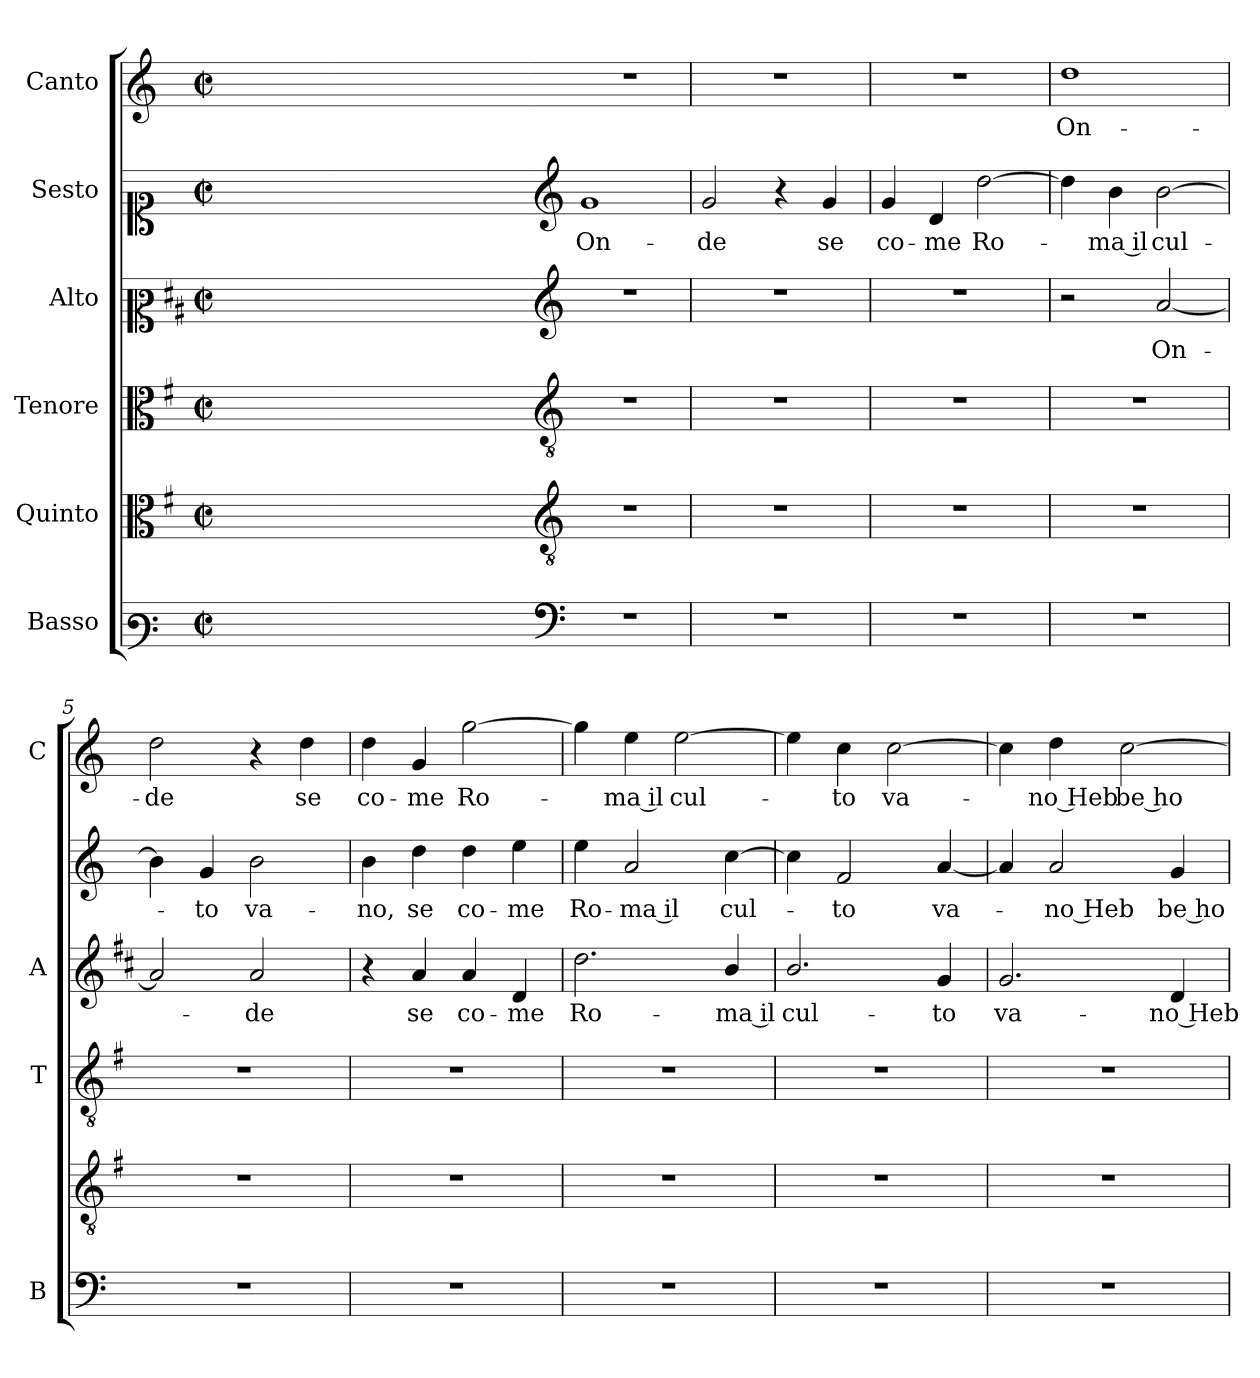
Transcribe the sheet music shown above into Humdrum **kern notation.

**kern	**kern	**kern	**kern	**text	**kern	**text	**kern	**text
*part6	*part5	*part4	*part3	*part3	*part2	*part2	*part1	*part1
*staff6	*staff5	*staff4	*staff3	*staff3	*staff2	*staff2	*staff1	*staff1
*I"Basso	*I"Quinto	*I"Tenore	*I"Alto	*	*I"Sesto	*	*I"Canto	*
*I'B	*	*I'T	*I'A	*	*	*	*I'C	*
*clefF3	*clefC3	*clefC3	*clefC2	*	*clefC1	*	*clefG2	*
*	*ITrd4c7	*ITrd4c7	*ITrd1c2	*	*	*	*	*
*k[]	*k[]	*k[]	*k[]	*	*k[]	*	*k[]	*
*C:	*C:	*C:	*C:	*	*C:	*	*C:	*
*M2/2	*M2/2	*M2/2	*M2/2	*	*M2/2	*	*M2/2	*
*met(c|)	*met(c|)	*met(c|)	*met(c|)	*	*met(c|)	*	*met(c|)	*
=	=	=	=	=	=	=	=	=
1ryy	1ryy	1ryy	1ryy	.	1ryy	.	1ryy	.
=1X-	=1X-	=1X-	=1X-	=1X-	=1X-	=1X-	=1X-	=1X-
4ryy	4ryy	4ryy	4ryy	.	4ryy	.	4ryy	.
4ryy	4ryy	4ryy	4ryy	.	4ryy	.	4ryy	.
4ryy	4ryy	4ryy	4ryy	.	4ryy	.	4ryy	.
4ryy	4ryy	4ryy	4ryy	.	4ryy	.	4ryy	.
=1-	=1-	=1-	=1-	=1-	=1-	=1-	=1-	=1-
*clefF4	*clefGv2	*clefGv2	*clefG2	*	*clefG2	*	*	*
!	!	!	!	!	!	!LO:LY:b	!	!
1r	1r	1r	1r	.	1g	On-	1r	.
=2	=2	=2	=2	=2	=2	=2	=2	=2
!	!	!	!	!	!	!LO:LY:b	!	!
1r	1r	1r	1r	.	2g/	-de	1r	.
.	.	.	.	.	4r	.	.	.
!	!	!	!	!	!	!LO:LY:b	!	!
.	.	.	.	.	4g/	se	.	.
=3	=3	=3	=3	=3	=3	=3	=3	=3
!	!	!	!	!	!	!LO:LY:b	!	!
1r	1r	1r	1r	.	4g/	co-	1r	.
!	!	!	!	!	!	!LO:LY:b	!	!
.	.	.	.	.	4d/	-me	.	.
!	!	!	!	!	!	!LO:LY:b	!	!
.	.	.	.	.	[2dd\	Ro-	.	.
=4	=4	=4	=4	=4	=4	=4	=4	=4
!	!	!	!	!	!	!	!	!LO:LY:b
1r	1r	1r	2r	.	4dd\]	.	1dd	On-
!	!	!	!	!	!	!LO:LY:b	!	!
.	.	.	.	.	4b\	-ma il	.	.
!	!	!	!	!LO:LY:b	!	!LO:LY:b	!	!
.	.	.	[2g/	On-	[2b\	cul-	.	.
=5	=5	=5	=5	=5	=5	=5	=5	=5
!	!	!	!	!	!	!	!	!LO:LY:b
1r	1r	1r	2g/]	.	4b\]	.	2dd\	-de
!	!	!	!	!	!	!LO:LY:b	!	!
.	.	.	.	.	4g/	-to	.	.
!	!	!	!	!LO:LY:b	!	!LO:LY:b	!	!
.	.	.	2g/	-de	2b\	va-	4r	.
!	!	!	!	!	!	!	!	!LO:LY:b
.	.	.	.	.	.	.	4dd\	se
=6	=6	=6	=6	=6	=6	=6	=6	=6
!	!	!	!	!	!	!LO:LY:b	!	!LO:LY:b
1r	1r	1r	4r	.	4b\	-no,	4dd\	co-
!	!	!	!	!LO:LY:b	!	!LO:LY:b	!	!LO:LY:b
.	.	.	4g/	se	4dd\	se	4g/	-me
!	!	!	!	!LO:LY:b	!	!LO:LY:b	!	!LO:LY:b
.	.	.	4g/	co-	4dd\	co-	[2gg\	Ro-
!	!	!	!	!LO:LY:b	!	!LO:LY:b	!	!
.	.	.	4c/	-me	4ee\	-me	.	.
=7	=7	=7	=7	=7	=7	=7	=7	=7
!	!	!	!	!LO:LY:b	!	!LO:LY:b	!	!
1r	1r	1r	2.cc\	Ro-	4ee\	Ro-	4gg\]	.
!	!	!	!	!	!	!LO:LY:b	!	!LO:LY:b
.	.	.	.	.	2a/	-ma il	4ee\	-ma il
!	!	!	!	!	!	!	!	!LO:LY:b
.	.	.	.	.	.	.	[2ee\	cul-
!	!	!	!	!LO:LY:b	!	!LO:LY:b	!	!
.	.	.	4a/	-ma il	[4cc\	cul-	.	.
!!LO:LB:g=z
=8	=8	=8	=8	=8	=8	=8	=8	=8
!	!	!	!	!LO:LY:b	!	!	!	!
1r	1r	1r	2.a/	cul-	4cc\]	.	4ee\]	.
!	!	!	!	!	!	!LO:LY:b	!	!LO:LY:b
.	.	.	.	.	2f/	-to	4cc\	-to
!	!	!	!	!	!	!	!	!LO:LY:b
.	.	.	.	.	.	.	[2cc\	va-
!	!	!	!	!LO:LY:b	!	!LO:LY:b	!	!
.	.	.	4f/	-to	[4a/	va-	.	.
=9	=9	=9	=9	=9	=9	=9	=9	=9
!	!	!	!	!LO:LY:b	!	!	!	!
1r	1r	1r	2.f/	va-	4a/]	.	4cc\]	.
!	!	!	!	!	!	!LO:LY:b	!	!LO:LY:b
.	.	.	.	.	2a/	-no Heb	4dd\	-no Heb
!	!	!	!	!	!	!	!	!LO:LY:b
.	.	.	.	.	.	.	[2cc\	be ho-
!	!	!	!	!LO:LY:b	!	!LO:LY:b	!	!
.	.	.	4c/	-no Heb	4g/	be ho-	.	.
=	=	=	=	=	=	=	=	=
*-	*-	*-	*-	*-	*-	*-	*-	*-
